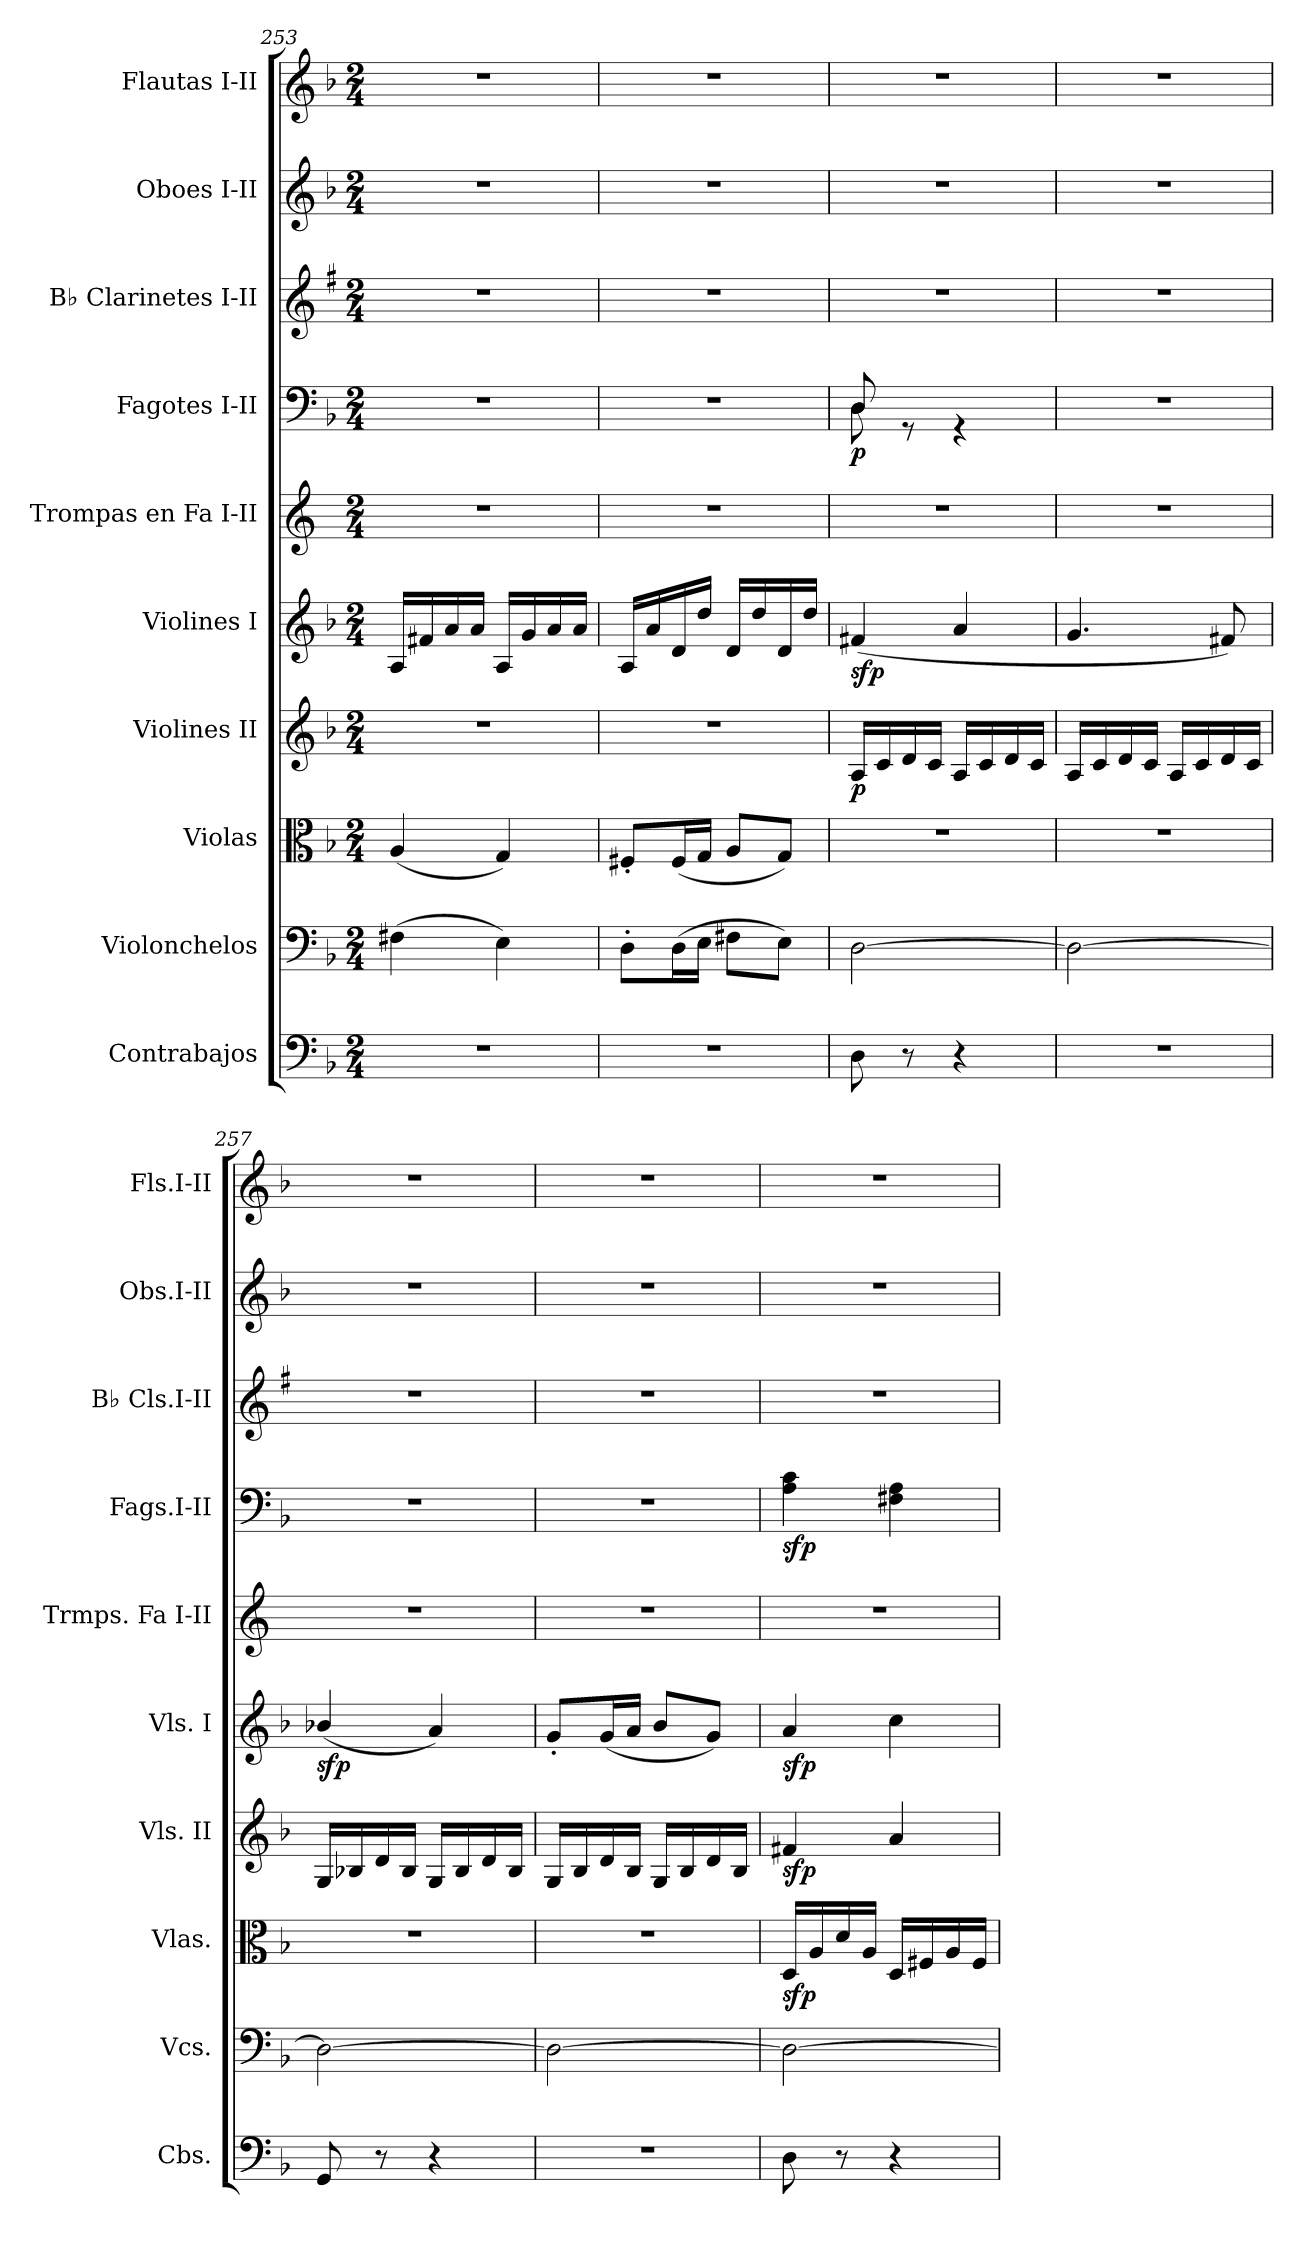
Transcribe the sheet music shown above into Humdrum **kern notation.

**kern	**kern	**kern	**dynam	**kern	**dynam	**kern	**dynam	**kern	**kern	**dynam	**kern	**kern	**kern
*part10	*part9	*part8	*part8	*part7	*part7	*part6	*part6	*part5	*part4	*part4	*part3	*part2	*part1
*staff10	*staff9	*staff8	*staff8	*staff7	*staff7	*staff6	*staff6	*staff5	*staff4	*staff4	*staff3	*staff2	*staff1
*I"Contrabajos	*I"Violonchelos	*I"Violas	*	*I"Violines II	*	*I"Violines I	*	*I"Trompas en Fa I-II	*I"Fagotes I-II	*	*I"B♭ Clarinetes I-II	*I"Oboes I-II	*I"Flautas I-II
*I'Cbs.	*I'Vcs.	*I'Vlas.	*	*I'Vls. II	*	*I'Vls. I	*	*I'Trmps. Fa I-II	*I'Fags.I-II	*	*I'B♭ Cls.I-II	*I'Obs.I-II	*I'Fls.I-II
*clefF4	*clefF4	*clefC3	*	*clefG2	*	*clefG2	*	*clefG2	*clefF4	*	*clefG2	*clefG2	*clefG2
*ITrd7c12	*	*	*	*	*	*	*	*ITrd4c7	*	*	*ITrd1c2	*	*
*k[b-]	*k[b-]	*k[b-]	*	*k[b-]	*	*k[b-]	*	*k[b-]	*k[b-]	*	*k[b-]	*k[b-]	*k[b-]
*M2/4	*M2/4	*M2/4	*	*M2/4	*	*M2/4	*	*M2/4	*M2/4	*	*M2/4	*M2/4	*M2/4
=253	=253	=253	=253	=253	=253	=253	=253	=253	=253	=253	=253	=253	=253
2r	(>4F#X\	(4A/	.	2r	.	16A/LL	.	2r	2r	.	2r	2r	2r
.	.	.	.	.	.	16f#X/	.	.	.	.	.	.	.
.	.	.	.	.	.	16a/	.	.	.	.	.	.	.
.	.	.	.	.	.	16a/JJ	.	.	.	.	.	.	.
.	4E\)	4G/)	.	.	.	16A/LL	.	.	.	.	.	.	.
.	.	.	.	.	.	16g/	.	.	.	.	.	.	.
.	.	.	.	.	.	16a/	.	.	.	.	.	.	.
.	.	.	.	.	.	16a/JJ	.	.	.	.	.	.	.
=254	=254	=254	=254	=254	=254	=254	=254	=254	=254	=254	=254	=254	=254
2r	8D'\L	8F#X'/L	.	2r	.	16A/LL	.	2r	2r	.	2r	2r	2r
.	.	.	.	.	.	16a/	.	.	.	.	.	.	.
.	(16D\L	(16F#/L	.	.	.	16d/	.	.	.	.	.	.	.
.	16E\JJ	16G/JJ	.	.	.	16dd/JJ	.	.	.	.	.	.	.
.	8F#X\L	8A/L	.	.	.	16d/LL	.	.	.	.	.	.	.
.	.	.	.	.	.	16dd/	.	.	.	.	.	.	.
.	8E\J)	8G/J)	.	.	.	16d/	.	.	.	.	.	.	.
.	.	.	.	.	.	16dd/JJ	.	.	.	.	.	.	.
=255	=255	=255	=255	=255	=255	=255	=255	=255	=255	=255	=255	=255	=255
*	*	*	*	*	*	*	*	*	*^	*	*	*	*
!	!	!	!	!	!LO:DY:b	!	!LO:DY:b	!	!	!	!LO:DY:b	!	!	!
8DD\	[2D\	2r	.	16A/LL	p	(4f#X/	sfp	2r	8D/	8D\	p	2r	2r	2r
.	.	.	.	16c/	.	.	.	.	.	.	.	.	.	.
8r	.	.	.	16d/	.	.	.	.	8rGG	4.ryy	.	.	.	.
.	.	.	.	16c/JJ	.	.	.	.	.	.	.	.	.	.
4r	.	.	.	16A/LL	.	4a/	.	.	4rGG	.	.	.	.	.
.	.	.	.	16c/	.	.	.	.	.	.	.	.	.	.
.	.	.	.	16d/	.	.	.	.	.	.	.	.	.	.
.	.	.	.	16c/JJ	.	.	.	.	.	.	.	.	.	.
*	*	*	*	*	*	*	*	*	*v	*v	*	*	*	*
!!LO:PB:g=z
=256	=256	=256	=256	=256	=256	=256	=256	=256	=256	=256	=256	=256	=256
2r	2D\_	2r	.	16A/LL	.	4.g/	.	2r	2r	.	2r	2r	2r
.	.	.	.	16c/	.	.	.	.	.	.	.	.	.
.	.	.	.	16d/	.	.	.	.	.	.	.	.	.
.	.	.	.	16c/JJ	.	.	.	.	.	.	.	.	.
.	.	.	.	16A/LL	.	.	.	.	.	.	.	.	.
.	.	.	.	16c/	.	.	.	.	.	.	.	.	.
.	.	.	.	16d/	.	8f#X/)	.	.	.	.	.	.	.
.	.	.	.	16c/JJ	.	.	.	.	.	.	.	.	.
=257	=257	=257	=257	=257	=257	=257	=257	=257	=257	=257	=257	=257	=257
!	!	!	!	!	!	!	!LO:DY:b	!	!	!	!	!	!
8GGG/	2D\_	2r	.	16G/LL	.	(4b-X/	sfp	2r	2r	.	2r	2r	2r
.	.	.	.	16B-X/	.	.	.	.	.	.	.	.	.
8r	.	.	.	16d/	.	.	.	.	.	.	.	.	.
.	.	.	.	16B-/JJ	.	.	.	.	.	.	.	.	.
4r	.	.	.	16G/LL	.	4a/)	.	.	.	.	.	.	.
.	.	.	.	16B-/	.	.	.	.	.	.	.	.	.
.	.	.	.	16d/	.	.	.	.	.	.	.	.	.
.	.	.	.	16B-/JJ	.	.	.	.	.	.	.	.	.
=258	=258	=258	=258	=258	=258	=258	=258	=258	=258	=258	=258	=258	=258
2r	2D\_	2r	.	16G/LL	.	8g'/L	.	2r	2r	.	2r	2r	2r
.	.	.	.	16B-/	.	.	.	.	.	.	.	.	.
.	.	.	.	16d/	.	(16g/L	.	.	.	.	.	.	.
.	.	.	.	16B-/JJ	.	16a/JJ	.	.	.	.	.	.	.
.	.	.	.	16G/LL	.	8b-/L	.	.	.	.	.	.	.
.	.	.	.	16B-/	.	.	.	.	.	.	.	.	.
.	.	.	.	16d/	.	8g/J)	.	.	.	.	.	.	.
.	.	.	.	16B-/JJ	.	.	.	.	.	.	.	.	.
!!LO:PB:g=z
=259	=259	=259	=259	=259	=259	=259	=259	=259	=259	=259	=259	=259	=259
!	!	!	!LO:DY:b	!	!LO:DY:b	!	!LO:DY:b	!	!	!LO:DY:b	!	!	!
8DD\	2D\_	16D/LL	sfp	4f#X/	sfp	4a/	sfp	2r	4A\ 4c\	sfp	2r	2r	2r
.	.	16A/	.	.	.	.	.	.	.	.	.	.	.
8r	.	16d/	.	.	.	.	.	.	.	.	.	.	.
.	.	16A/JJ	.	.	.	.	.	.	.	.	.	.	.
4r	.	16D/LL	.	4a/	.	4cc\	.	.	4F#X\ 4A\	.	.	.	.
.	.	16F#X/	.	.	.	.	.	.	.	.	.	.	.
.	.	16A/	.	.	.	.	.	.	.	.	.	.	.
.	.	16F#/JJ	.	.	.	.	.	.	.	.	.	.	.
=	=	=	=	=	=	=	=	=	=	=	=	=	=
*-	*-	*-	*-	*-	*-	*-	*-	*-	*-	*-	*-	*-	*-
